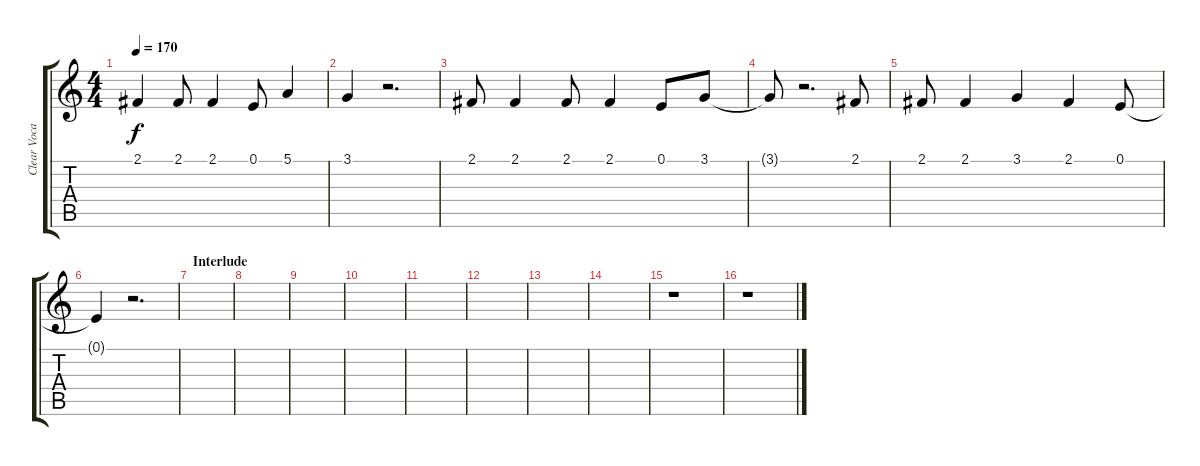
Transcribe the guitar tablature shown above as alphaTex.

\track ("Clear Vocals" "Clear Voca") {instrument lead6voice}
\staff {score tabs}
\tuning (E4 B3 G3 D3 A2 D2) {hide}
\ts (4 4)
\tempo 170
\clef g2
\ks c
2.1.4{dy f} 2.1.8 2.1.4 0.1.8 5.1.4 |
3.1.4 r.2{d} |
2.1.8 2.1.4 2.1.8 2.1.4 0.1.8 3.1.8 |
3.1{t}.8 r.2{d} 2.1.8 |
2.1.8 2.1.4 3.1.4 2.1.4 0.1.8 |
0.1{t}.4 r.2{d} |
\section ("" "Interlude")
|
|
|
|
|
|
|
|
r.1 |
r.1
